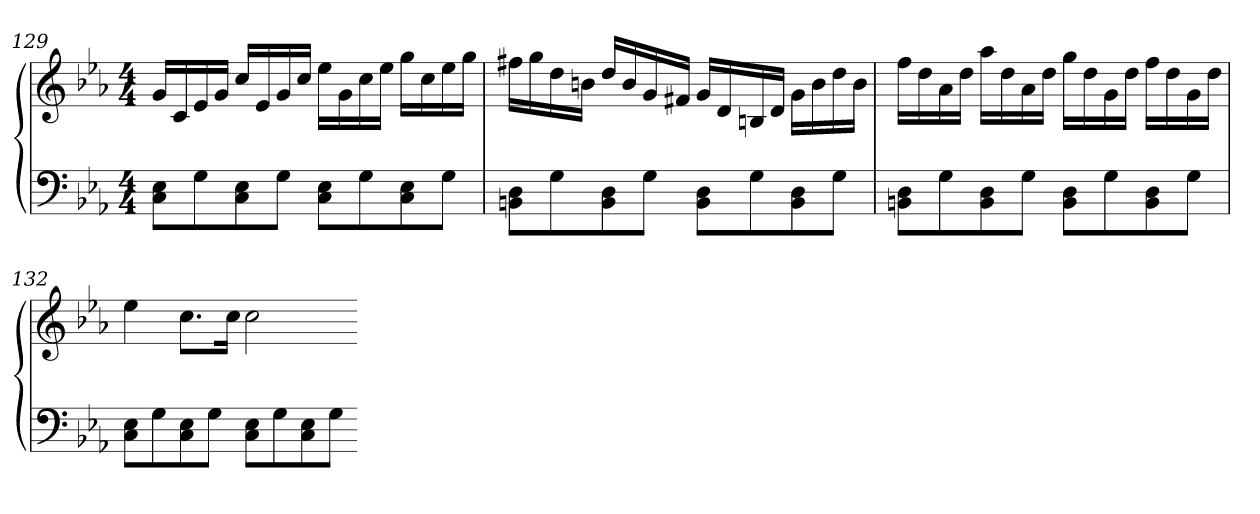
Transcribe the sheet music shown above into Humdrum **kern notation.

**kern	**kern
*part1	*part1
*staff2	*staff1
*clefF4	*clefG2
*k[b-e-a-]	*k[b-e-a-]
*c:	*c:
*M4/4	*M4/4
=129	=129
8C 8E-L	16gLL
.	16c
8G	16e-
.	16gJJ
8C 8E-	16ccLL
.	16e-
8GJ	16g
.	16ccJJ
8C 8E-L	16ee-LL
.	16g
8G	16cc
.	16ee-JJ
8C 8E-	16ggLL
.	16cc
8GJ	16ee-
.	16ggJJ
=130	=130
8BBn 8DL	16ff#XLL
.	16gg
8G	16dd
.	16bnJJ
8BB 8D	16ddLL
.	16b
8GJ	16g
.	16f#XJJ
8BB 8DL	16gLL
.	16d
8G	16Bn
.	16dJJ
8BB 8D	16gLL
.	16b
8GJ	16dd
.	16bJJ
=131	=131
8BBn 8DL	16ffLL
.	16dd
8G	16a-
.	16ddJJ
8BB 8D	16aa-LL
.	16dd
8GJ	16a-
.	16ddJJ
8BB 8DL	16ggLL
.	16dd
8G	16g
.	16ddJJ
8BB 8D	16ffLL
.	16dd
8GJ	16g
.	16ddJJ
=132	=132
8C 8E-L	4ee-
8G	.
8C 8E-	8.ccL
8GJ	.
.	16ccJk
8C 8E-L	2cc
8G	.
8C 8E-	.
8GJ	.
=-	=-
*-	*-
